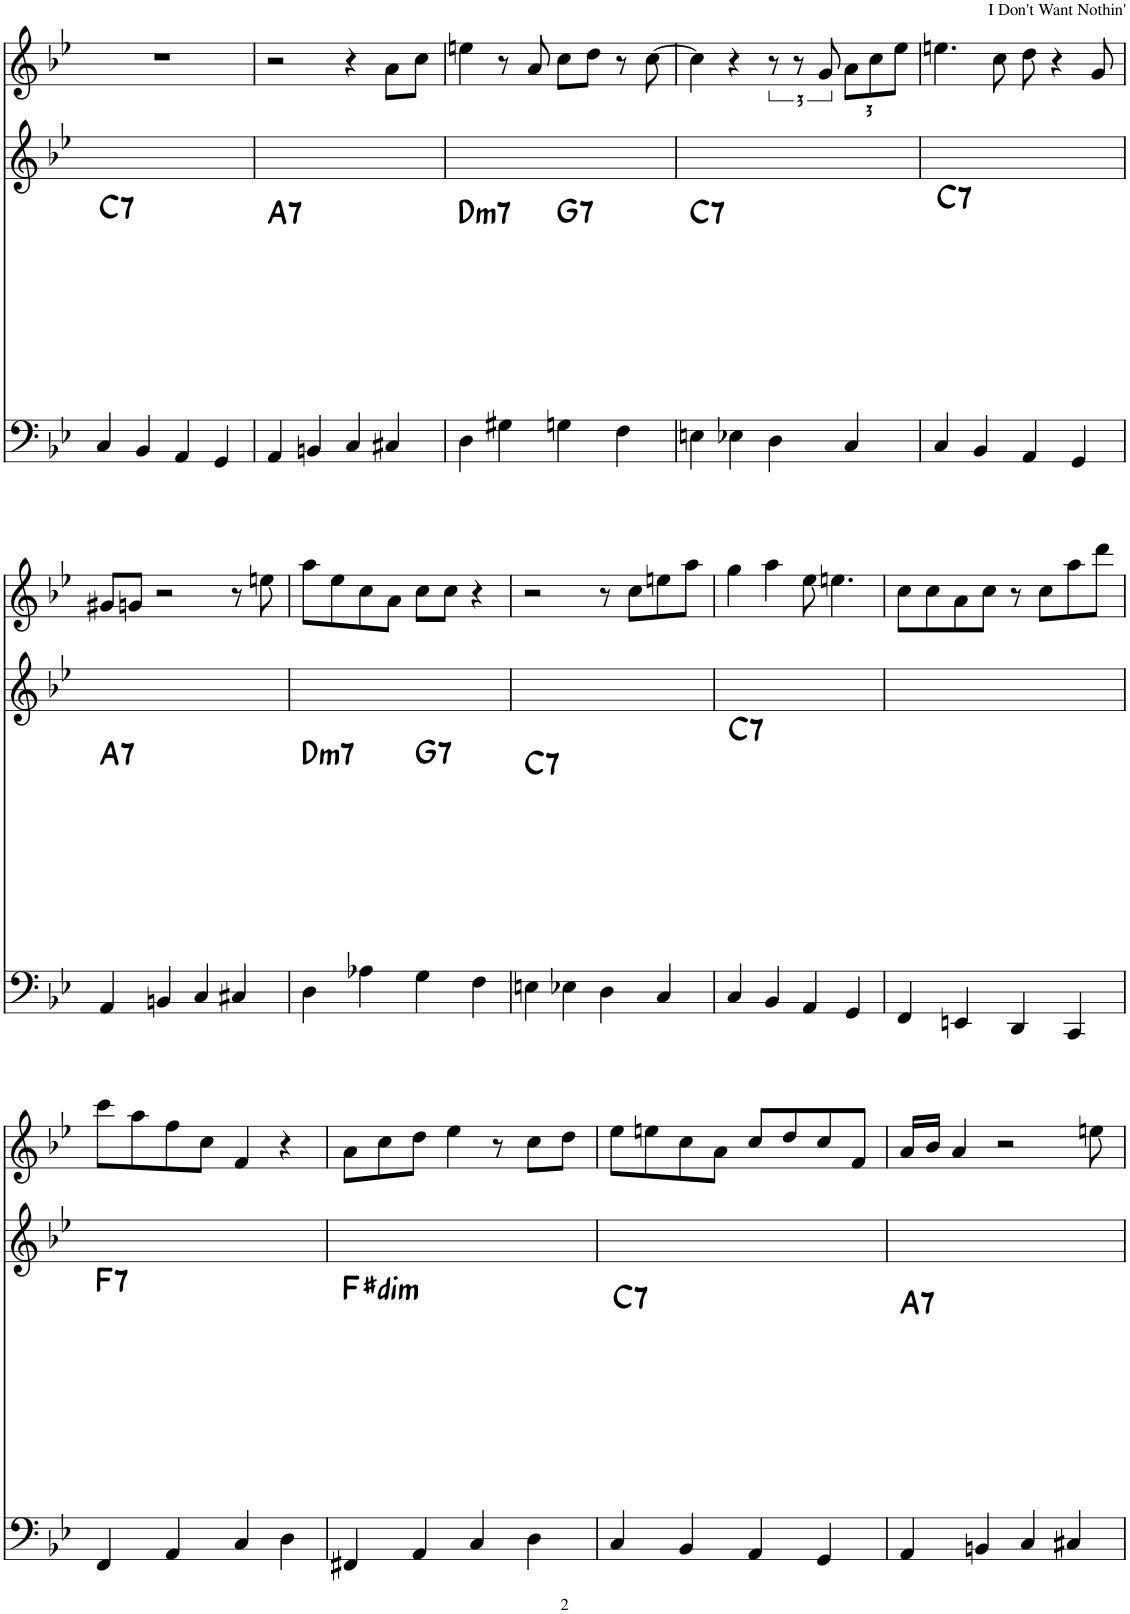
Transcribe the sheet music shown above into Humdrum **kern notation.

**kern	**harte	**kern	**kern
*part3	*part3	*part2	*part1
*staff3	*	*staff2	*staff1
*I"Fretless Electric Bass	*	*I"Piano	*I"Electronic Organ
*	*	*I'Pno	*I'Elec Org
!!LO:PB:g=z
*clefF4	*	*clefG2	*clefG2
*k[b-e-]	*	*k[b-e-]	*k[b-e-]
*M4/4	*	*M4/4	*M4/4
=21	=21	=21	=21
!	!LO:H:kt=7	!	!
4C/	C:7	1ryy	1r
4BB-/	.	.	.
4AA/	.	.	.
4GG/	.	.	.
=22	=22	=22	=22
!	!LO:H:kt=7	!	!
4AA/	A:7	1ryy	2r
4BBn/	.	.	.
4C/	.	.	4r
4C#X/	.	.	8a\L
.	.	.	8cc\J
=23	=23	=23	=23
!	!LO:H:kt=m7	!	!
4D\	D:min7	1ryy	4een\
4G#X\	.	.	8r
.	.	.	8a/
!	!LO:H:kt=7	!	!
4Gn\	G:7	.	8cc\L
.	.	.	8dd\J
4F\	.	.	8r
.	.	.	[8cc\
=24	=24	=24	=24
!	!LO:H:kt=7	!	!
4En\	C:7	1ryy	4cc\]
4E-X\	.	.	4r
4D\	.	.	12r
.	.	.	12r
.	.	.	12g/
*	*	*	*Xbrackettup
4C/	.	.	12a\L
.	.	.	12cc\
.	.	.	12ee-\J
=25	=25	=25	=25
!	!LO:H:kt=7	!	!
4C/	C:7	1ryy	4.een\
4BB-/	.	.	.
.	.	.	8cc\
4AA/	.	.	8dd\
.	.	.	4r
4GG/	.	.	.
.	.	.	8g/
!!LO:LB:g=z
=26	=26	=26	=26
!	!LO:H:kt=7	!	!
4AA/	A:7	1ryy	8g#X/L
.	.	.	8gn/J
4BBn/	.	.	2r
4C/	.	.	.
4C#X/	.	.	8r
.	.	.	8een\
=27	=27	=27	=27
!	!LO:H:kt=m7	!	!
4D\	D:min7	1ryy	8aa\L
.	.	.	8ee-\
4A-X\	.	.	8cc\
.	.	.	8a\J
!	!LO:H:kt=7	!	!
4G\	G:7	.	8cc\L
.	.	.	8cc\J
4F\	.	.	4r
=28	=28	=28	=28
!	!LO:H:kt=7	!	!
4En\	C:7	1ryy	2r
4E-X\	.	.	.
4D\	.	.	8r
.	.	.	8cc\L
4C/	.	.	8een\
.	.	.	8aa\J
=29	=29	=29	=29
!	!LO:H:kt=7	!	!
4C/	C:7	1ryy	4gg\
4BB-/	.	.	4aa\
4AA/	.	.	8ee-\
.	.	.	4.een\
4GG/	.	.	.
=30	=30	=30	=30
4FF/	.	1ryy	8cc\L
.	.	.	8cc\
4EEn/	.	.	8a\
.	.	.	8cc\J
4DD/	.	.	8r
.	.	.	8cc\L
4CC/	.	.	8aa\
.	.	.	8ddd\J
!!LO:LB:g=z
=31	=31	=31	=31
!	!LO:H:kt=7	!	!
4FF/	F:7	1ryy	8ccc\L
.	.	.	8aa\
4AA/	.	.	8ff\
.	.	.	8cc\J
4C/	.	.	4f/
4D\	.	.	4r
=32	=32	=32	=32
!	!LO:H:kt=dim	!	!
4FF#X/	F#:dim	1ryy	8a\L
.	.	.	8cc\
4AA/	.	.	8dd\J
.	.	.	4ee-\
4C/	.	.	.
.	.	.	8r
4D\	.	.	8cc\L
.	.	.	8dd\J
=33	=33	=33	=33
!	!LO:H:kt=7	!	!
4C/	C:7	1ryy	8ee-\L
.	.	.	8een\
4BB-/	.	.	8cc\
.	.	.	8a\J
4AA/	.	.	8cc/L
.	.	.	8dd/
4GG/	.	.	8cc/
.	.	.	8f/J
=34	=34	=34	=34
!	!LO:H:kt=7	!	!
4AA/	A:7	1ryy	16a/LL
.	.	.	16b-/JJ
.	.	.	4a/
4BBn/	.	.	.
.	.	.	2r
4C/	.	.	.
4C#X/	.	.	.
.	.	.	8een\
=	=	=	=
*-	*-	*-	*-
